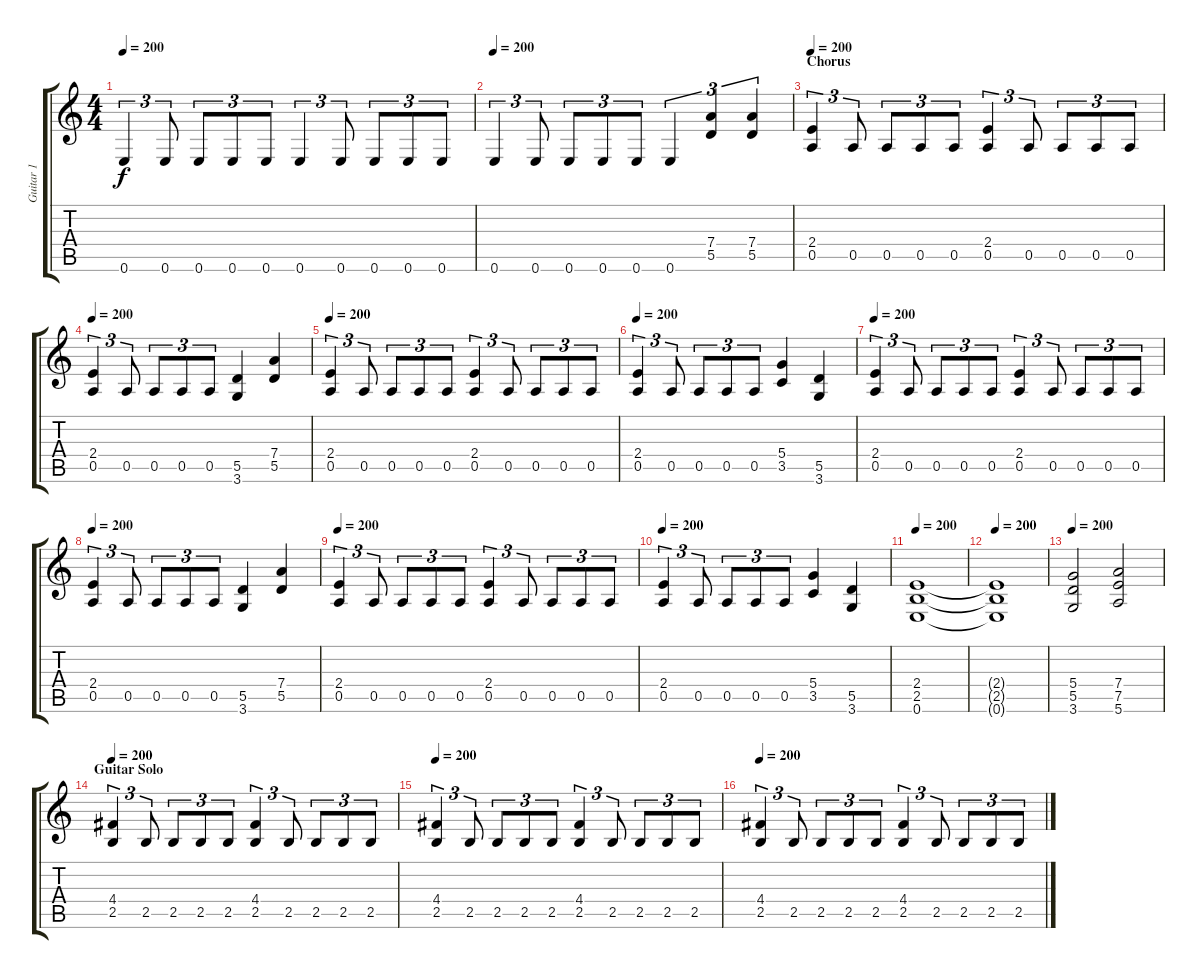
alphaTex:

\track ("Guitar 1" "Guitar 1") {instrument distortionguitar}
\staff {score tabs}
\tuning (E4 B3 G3 D3 A2 E2) {hide}
\ts (4 4)
\tempo 200
\clef g2
\ks c
0.6.4{tu (3 2) dy f} 0.6.8{tu (3 2)} 0.6.8{tu (3 2)} 0.6.8{tu (3 2)} 0.6.8{tu (3 2)} 0.6.4{tu (3 2)} 0.6.8{tu (3 2)} 0.6.8{tu (3 2)} 0.6.8{tu (3 2)} 0.6.8{tu (3 2)} |
\tempo 200
0.6.4{tu (3 2)} 0.6.8{tu (3 2)} 0.6.8{tu (3 2)} 0.6.8{tu (3 2)} 0.6.8{tu (3 2)} 0.6.4{tu (3 2)} (7.4 5.5).4{tu (3 2)} (7.4 5.5).4{tu (3 2)} |
\section ("" "Chorus")
\tempo 200
(2.4 0.5).4{tu (3 2)} 0.5.8{tu (3 2)} 0.5.8{tu (3 2)} 0.5.8{tu (3 2)} 0.5.8{tu (3 2)} (2.4 0.5).4{tu (3 2)} 0.5.8{tu (3 2)} 0.5.8{tu (3 2)} 0.5.8{tu (3 2)} 0.5.8{tu (3 2)} |
\tempo 200
(2.4 0.5).4{tu (3 2)} 0.5.8{tu (3 2)} 0.5.8{tu (3 2)} 0.5.8{tu (3 2)} 0.5.8{tu (3 2)} (5.5 3.6).4 (7.4 5.5).4 |
\tempo 200
(2.4 0.5).4{tu (3 2)} 0.5.8{tu (3 2)} 0.5.8{tu (3 2)} 0.5.8{tu (3 2)} 0.5.8{tu (3 2)} (2.4 0.5).4{tu (3 2)} 0.5.8{tu (3 2)} 0.5.8{tu (3 2)} 0.5.8{tu (3 2)} 0.5.8{tu (3 2)} |
\tempo 200
(2.4 0.5).4{tu (3 2)} 0.5.8{tu (3 2)} 0.5.8{tu (3 2)} 0.5.8{tu (3 2)} 0.5.8{tu (3 2)} (5.4 3.5).4 (5.5 3.6).4 |
\tempo 200
(2.4 0.5).4{tu (3 2)} 0.5.8{tu (3 2)} 0.5.8{tu (3 2)} 0.5.8{tu (3 2)} 0.5.8{tu (3 2)} (2.4 0.5).4{tu (3 2)} 0.5.8{tu (3 2)} 0.5.8{tu (3 2)} 0.5.8{tu (3 2)} 0.5.8{tu (3 2)} |
\tempo 200
(2.4 0.5).4{tu (3 2)} 0.5.8{tu (3 2)} 0.5.8{tu (3 2)} 0.5.8{tu (3 2)} 0.5.8{tu (3 2)} (5.5 3.6).4 (7.4 5.5).4 |
\tempo 200
(2.4 0.5).4{tu (3 2)} 0.5.8{tu (3 2)} 0.5.8{tu (3 2)} 0.5.8{tu (3 2)} 0.5.8{tu (3 2)} (2.4 0.5).4{tu (3 2)} 0.5.8{tu (3 2)} 0.5.8{tu (3 2)} 0.5.8{tu (3 2)} 0.5.8{tu (3 2)} |
\tempo 200
(2.4 0.5).4{tu (3 2)} 0.5.8{tu (3 2)} 0.5.8{tu (3 2)} 0.5.8{tu (3 2)} 0.5.8{tu (3 2)} (5.4 3.5).4 (5.5 3.6).4 |
\tempo 200
(2.4 2.5 0.6).1 |
\tempo 200
(2.4{t} 2.5{t} 0.6{t}).1 |
\tempo 200
(5.4 5.5 3.6).2 (7.4 7.5 5.6).2 |
\section ("" "Guitar Solo")
\tempo 200
(4.4 2.5).4{tu (3 2) volume 11} 2.5.8{tu (3 2)} 2.5.8{tu (3 2)} 2.5.8{tu (3 2)} 2.5.8{tu (3 2)} (4.4 2.5).4{tu (3 2)} 2.5.8{tu (3 2)} 2.5.8{tu (3 2)} 2.5.8{tu (3 2)} 2.5.8{tu (3 2)} |
\tempo 200
(4.4 2.5).4{tu (3 2)} 2.5.8{tu (3 2)} 2.5.8{tu (3 2)} 2.5.8{tu (3 2)} 2.5.8{tu (3 2)} (4.4 2.5).4{tu (3 2)} 2.5.8{tu (3 2)} 2.5.8{tu (3 2)} 2.5.8{tu (3 2)} 2.5.8{tu (3 2)} |
\tempo 200
(4.4 2.5).4{tu (3 2)} 2.5.8{tu (3 2)} 2.5.8{tu (3 2)} 2.5.8{tu (3 2)} 2.5.8{tu (3 2)} (4.4 2.5).4{tu (3 2)} 2.5.8{tu (3 2)} 2.5.8{tu (3 2)} 2.5.8{tu (3 2)} 2.5.8{tu (3 2)}
